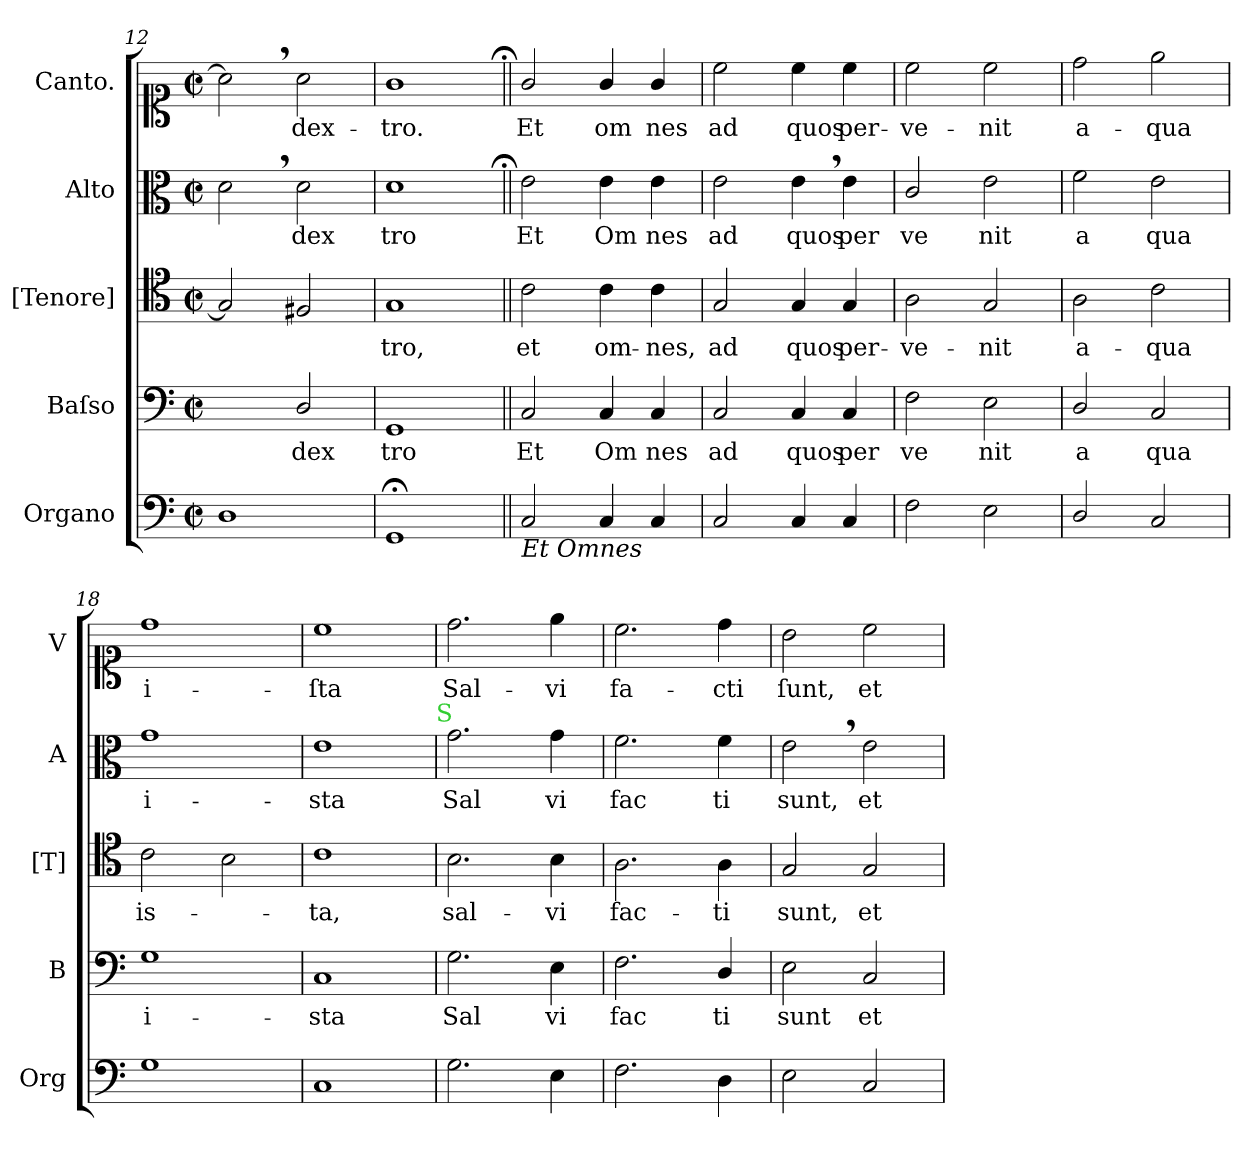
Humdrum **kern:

**kern	**kern	**text	**kern	**text	**kern	**text	**kern	**text
*part5	*part4	*part4	*part3	*part3	*part2	*part2	*part1	*part1
*staff5	*staff4	*staff4	*staff3	*staff3	*staff2	*staff2	*staff1	*staff1
*I"Organo	*I"Baſso	*	*I"[Tenore]	*	*I"Alto	*	*I"Canto.	*
*I'Org	*I'B	*	*I'[T]	*	*I'A	*	*I'V	*
*clefF4	*clefF4	*	*clefC4	*	*clefC3	*	*clefC1	*
*k[]	*k[]	*	*k[]	*	*k[]	*	*k[]	*
*M2/2	*M2/2	*	*M2/2	*	*M2/2	*	*M2/2	*
*met(c|)	*met(c|)	*	*met(c|)	*	*met(c|)	*	*met(c|)	*
=12	=12	=12	=12	=12	=12	=12	=12	=12
1D\	2ryy	.	2G/]	.	2d,!\	.	2a,!\]	.
.	2D/	-dex	2F#X/	.	2d\	dex	2a\	dex-
=13	=13	=13	=13	=13	=13	=13	=13	=13
1GG;</	1GG/	tro	1G/	-tro,	1d\	tro	1g\	-tro.
=14||	=14||	=14||;	=14||	=14||;	=14||;	=14||;	=14||;	=14||;
!LO:TX:b:i:t=Et Omnes	!	!	!	!	!	!	!	!
2C/	2C/	Et	2c\	et	2e\	Et	2g/	Et
4C/	4C/	-Om	4c\	om-	4e\	-Om	4g/	-om
4C/	4C/	nes	4c\	-nes,	4e\	nes	4g/	nes
=15	=15	=15	=15	=15	=15	=15	=15	=15
2C/	2C/	ad	2G/	ad	2e\	ad	2cc\	ad
4C/	4C/	quos	4G/	quos	4e,\	quos	4cc\	quos
4C/	4C/	-per	4G/	per-	4e\	-per	4cc\	per-
=16	=16	=16	=16	=16	=16	=16	=16	=16
2F\	2F\	-ve	2A\	-ve-	2c/	-ve	2cc\	-ve-
2E\	2E\	nit	2G/	-nit	2e\	nit	2cc\	-nit
=17	=17	=17	=17	=17	=17	=17	=17	=17
2D/	2D/	-a	2A\	a-	2f\	-a	2dd\	a-
2C/	2C/	qua	2c\	-qua	2e\	qua	2ee\	-qua
=18	=18	=18	=18	=18	=18	=18	=18	=18
1G\	1G\	-i-	2c\	is-	1g\	i-	1dd\	i-
.	.	.	2B\	.	.	.	.	.
=19	=19	=19	=19	=19	=19	=19	=19	=19
1C/	1C/	-sta	1c\	-ta,	1e\	-sta	1cc\	-ſta
!	!	!	!	!	!LO:TX:a:color=limegreen:t=S	!	!	!
=20	=20	=20	=20	=20	=20	=20	=20	=20
2.G\	2.G\	-Sal	2.B\	sal-	2.g\	-Sal	2.dd\	Sal-
4E\	4E\	vi	4B\	-vi	4g\	vi	4ee\	-vi
=21	=21	=21	=21	=21	=21	=21	=21	=21
2.F\	2.F\	-fac	2.A\	fac-	2.f\	-fac	2.cc\	fa-
4D\	4D/	ti	4A\	-ti	4f\	ti	4dd\	-cti
=22	=22	=22	=22	=22	=22	=22	=22	=22
2E\	2E\	sunt	2G/	sunt,	2e,\	sunt,	2b\	ſunt,
2C/	2C/	et	2G/	et	2e\	et	2cc\	et
=	=	=	=	=	=	=	=	=
*-	*-	*-	*-	*-	*-	*-	*-	*-
